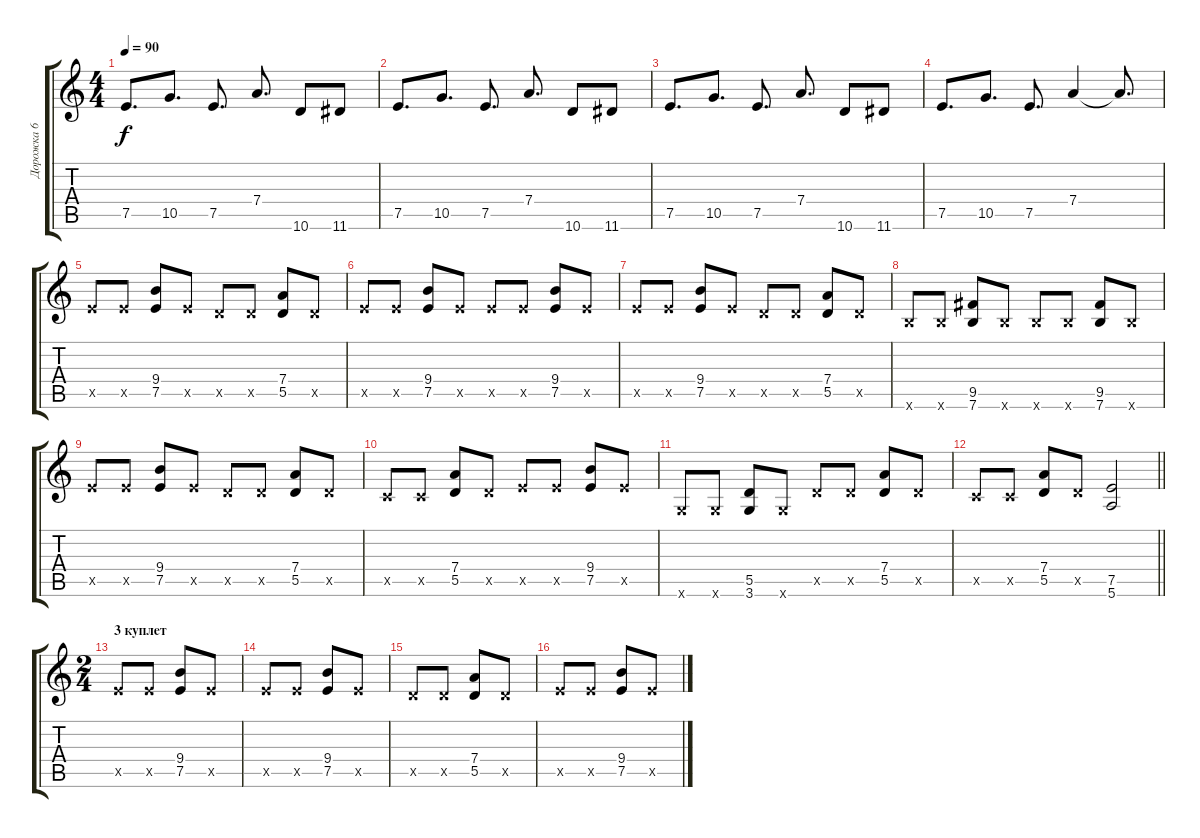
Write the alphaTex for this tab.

\track ("Дорожка 6" "Дорожка 6") {instrument electricguitarjazz}
\staff {score tabs}
\tuning (E4 B3 G3 D3 A2 E2) {hide}
\ts (4 4)
\tempo 90
\clef g2
\ks c
7.5.8{d dy f} 10.5.8{d} 7.5.8{d} 7.4.8{d} 10.6.8 11.6.8 |
7.5.8{d} 10.5.8{d} 7.5.8{d} 7.4.8{d} 10.6.8 11.6.8 |
7.5.8{d} 10.5.8{d} 7.5.8{d} 7.4.8{d} 10.6.8 11.6.8 |
7.5.8{d} 10.5.8{d} 7.5.8{d} 7.4.4 7.4{t}.8{d} |
7.5{x}.8{volume 16 instrument overdrivenguitar} 7.5{x}.8 (9.4 7.5).8 7.5{x}.8 5.5{x}.8 5.5{x}.8 (7.4 5.5).8 5.5{x}.8 |
7.5{x}.8 7.5{x}.8 (9.4 7.5).8 7.5{x}.8 7.5{x}.8 7.5{x}.8 (9.4 7.5).8 7.5{x}.8 |
7.5{x}.8{instrument overdrivenguitar} 7.5{x}.8 (9.4 7.5).8 7.5{x}.8 5.5{x}.8 5.5{x}.8 (7.4 5.5).8 5.5{x}.8 |
7.6{x}.8 7.6{x}.8 (9.5 7.6).8 7.6{x}.8 7.6{x}.8 7.6{x}.8 (9.5 7.6).8 7.6{x}.8 |
7.5{x}.8{instrument overdrivenguitar} 7.5{x}.8 (9.4 7.5).8 7.5{x}.8 5.5{x}.8 5.5{x}.8 (7.4 5.5).8 5.5{x}.8 |
3.5{x}.8 3.5{x}.8 (7.4 5.5).8 5.5{x}.8 7.5{x}.8 7.5{x}.8 (9.4 7.5).8 7.5{x}.8 |
3.6{x}.8 3.6{x}.8 (5.5 3.6).8 3.6{x}.8 5.5{x}.8 5.5{x}.8 (7.4 5.5).8 5.5{x}.8 |
\barLineRight lightlight
3.5{x}.8 3.5{x}.8 (7.4 5.5).8 5.5{x}.8 (7.5 5.6).2 |
\ts (2 4)
\section ("" "3 куплет")
7.5{x}.8 7.5{x}.8 (9.4 7.5).8 7.5{x}.8 |
7.5{x}.8 7.5{x}.8 (9.4 7.5).8 7.5{x}.8 |
5.5{x}.8 5.5{x}.8 (7.4 5.5).8 5.5{x}.8 |
7.5{x}.8 7.5{x}.8 (9.4 7.5).8 7.5{x}.8
